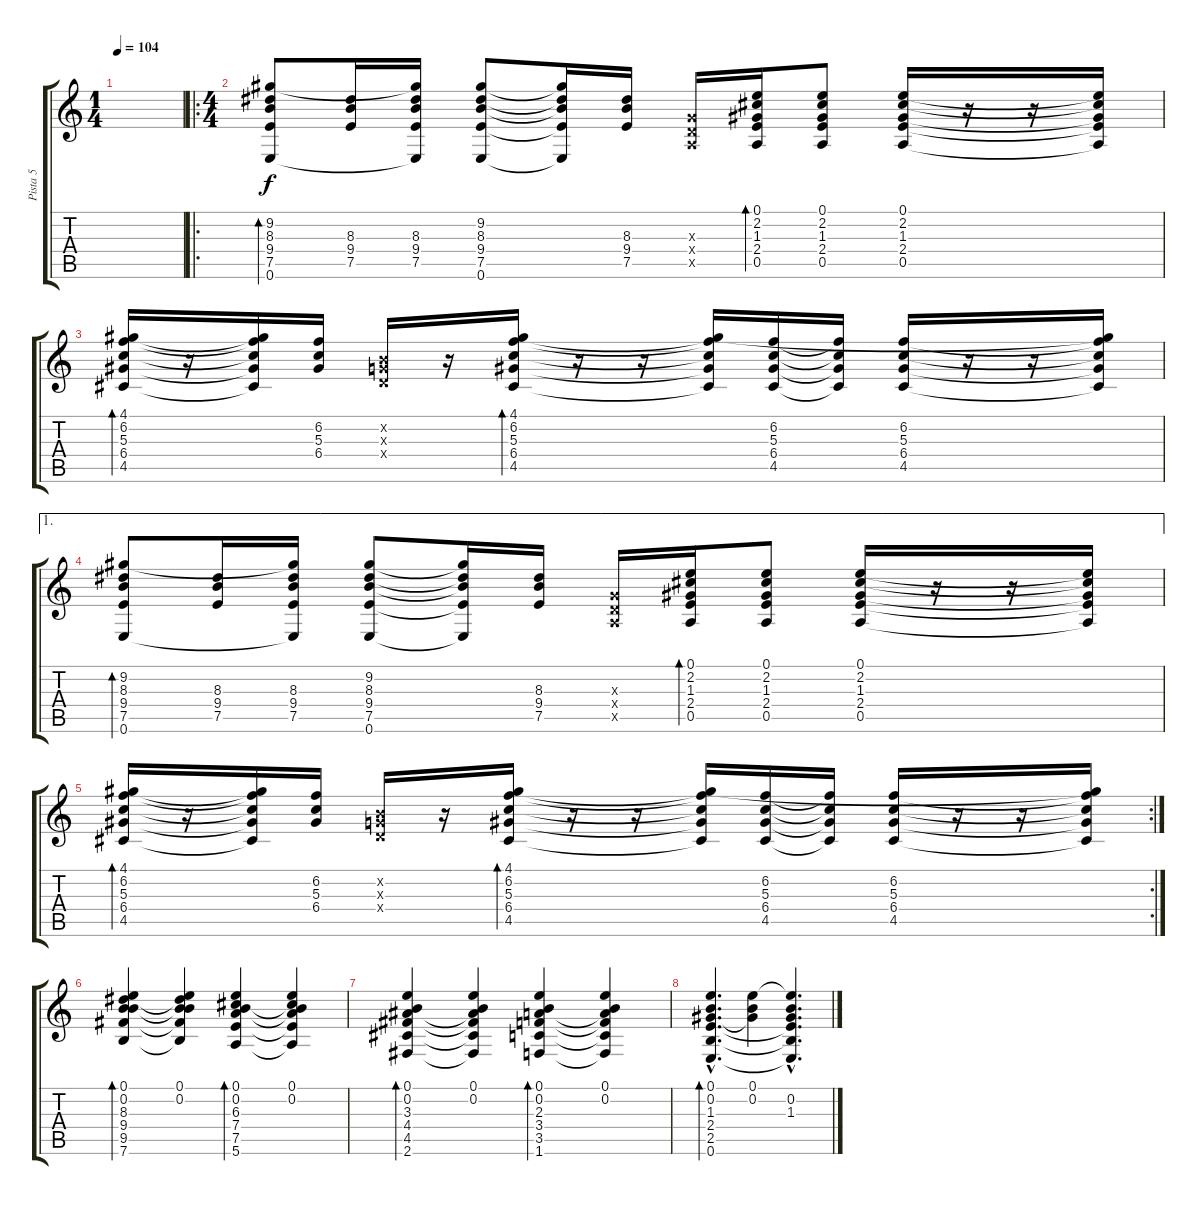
\track ("Pista 5" "Pista 5") {instrument distortionguitar}
\staff {score tabs}
\tuning (E4 B3 G3 D3 A2 E2) {hide}
\ts (1 4)
\tempo 104
\clef g2
\ks c
|
\ro
\ts (4 4)
(9.2 8.3 9.4 7.5 0.6).8{bd 60} (8.3 9.4 7.5).16 (9.2{t} 8.3 9.4 7.5 0.6{t}).16 (9.2 8.3 9.4 7.5 0.6).8 (9.2{t} 8.3{t} 9.4{t} 7.5{t} 0.6{t}).16 (8.3 9.4 7.5).16 (0.3{x} 0.4{x} 0.5{x}).16 (0.1 2.2 1.3 2.4 0.5).16{bd 60} (0.1 2.2 1.3 2.4 0.5).8 (0.1 2.2 1.3 2.4 0.5).16 r.16 r.16 (0.1{t} 2.2{t} 1.3{t} 2.4{t} 0.5{t}).16 |
(4.1 6.2 5.3 6.4 4.5).16{bd 60} r.16 (4.1{t} 6.2{t} 5.3{t} 6.4{t} 4.5{t}).16 (6.2 5.3 6.4).16 (0.2{x} 0.3{x} 0.4{x}).16 r.16 (4.1 6.2 5.3 6.4 4.5).16{bd 60} r.16 r.16 (4.1{t} 6.2{t} 5.3{t} 6.4{t} 4.5{t}).16 (6.2 5.3 6.4 4.5).16 (6.2{t} 5.3{t} 6.4{t} 4.5{t}).16 (6.2 5.3 6.4 4.5).16 r.16 r.16 (4.1{t} 6.2{t} 5.3{t} 6.4{t} 4.5{t}).16 |
\ae 1
(9.2 8.3 9.4 7.5 0.6).8{bd 60} (8.3 9.4 7.5).16 (9.2{t} 8.3 9.4 7.5 0.6{t}).16 (9.2 8.3 9.4 7.5 0.6).8 (9.2{t} 8.3{t} 9.4{t} 7.5{t} 0.6{t}).16 (8.3 9.4 7.5).16 (0.3{x} 0.4{x} 0.5{x}).16 (0.1 2.2 1.3 2.4 0.5).16{bd 60} (0.1 2.2 1.3 2.4 0.5).8 (0.1 2.2 1.3 2.4 0.5).16 r.16 r.16 (0.1{t} 2.2{t} 1.3{t} 2.4{t} 0.5{t}).16 |
\rc 2
(4.1 6.2 5.3 6.4 4.5).16{bd 60} r.16 (4.1{t} 6.2{t} 5.3{t} 6.4{t} 4.5{t}).16 (6.2 5.3 6.4).16 (0.2{x} 0.3{x} 0.4{x}).16 r.16 (4.1 6.2 5.3 6.4 4.5).16{bd 60} r.16 r.16 (4.1{t} 6.2{t} 5.3{t} 6.4{t} 4.5{t}).16 (6.2 5.3 6.4 4.5).16 (6.2{t} 5.3{t} 6.4{t} 4.5{t}).16 (6.2 5.3 6.4 4.5).16 r.16 r.16 (4.1{t} 6.2{t} 5.3{t} 6.4{t} 4.5{t}).16 |
(0.1 0.2 8.3 9.4 9.5 7.6).4{bd 60} (0.1 0.2 8.3{t} 9.4{t} 9.5{t} 7.6{t}).4 (0.1 0.2 6.3 7.4 7.5 5.6).4{bd 60} (0.1 0.2 6.3{t} 7.4{t} 7.5{t} 5.6{t}).4 |
(0.1 0.2 3.3 4.4 4.5 2.6).4{bd 60} (0.1 0.2 3.3{t} 4.4{t} 4.5{t} 2.6{t}).4 (0.1 0.2 2.3 3.4 3.5 1.6).4{bd 60} (0.1 0.2 2.3{t} 3.4{t} 3.5{t} 1.6{t}).4 |
(0.1{hac} 0.2{hac} 1.3{hac} 2.4{hac} 2.5{hac} 0.6{hac}).4{d bd 60} (0.1 0.2 1.3{t}).4 (0.1{hac t} 0.2{hac} 1.3{hac} 2.4{hac t} 2.5{hac t} 0.6{hac t}).4{d}
